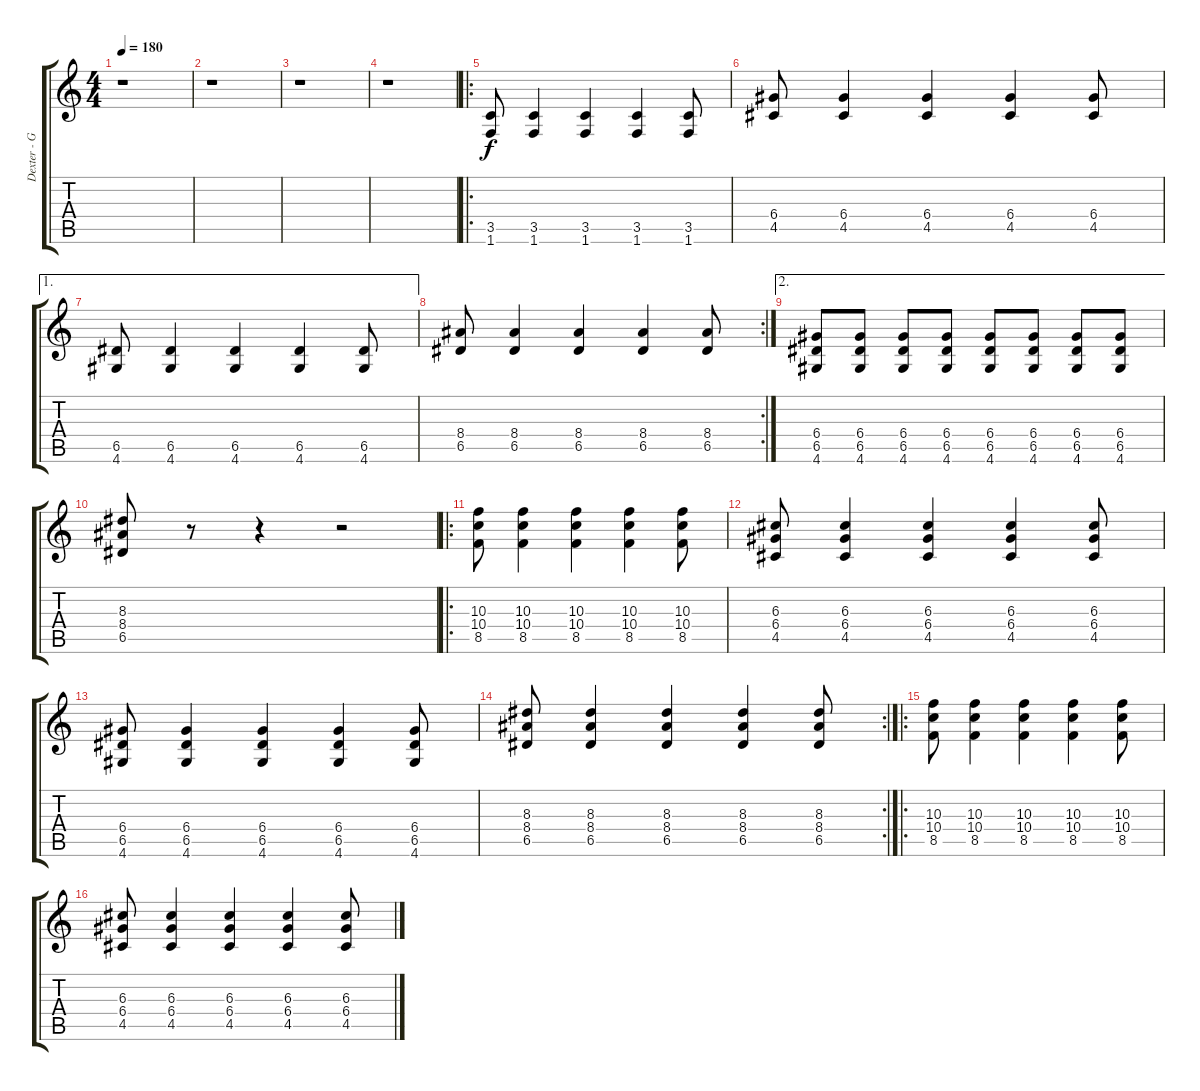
\track ("Dexter - Guitar" "Dexter - G") {instrument distortionguitar}
\staff {score tabs}
\tuning (E4 B3 G3 D3 A2 E2) {hide}
\ts (4 4)
\tempo 180
\clef g2
\ks c
r.1{dy f} |
r.1 |
r.1 |
r.1 |
\ro
(3.5 1.6).8 (3.5 1.6).4 (3.5 1.6).4 (3.5 1.6).4 (3.5 1.6).8 |
(6.4 4.5).8 (6.4 4.5).4 (6.4 4.5).4 (6.4 4.5).4 (6.4 4.5).8 |
\ae 1
(6.5 4.6).8 (6.5 4.6).4 (6.5 4.6).4 (6.5 4.6).4 (6.5 4.6).8 |
\rc 2
(8.4 6.5).8 (8.4 6.5).4 (8.4 6.5).4 (8.4 6.5).4 (8.4 6.5).8 |
\ae 2
(6.4 6.5 4.6).8 (6.4 6.5 4.6).8 (6.4 6.5 4.6).8 (6.4 6.5 4.6).8 (6.4 6.5 4.6).8 (6.4 6.5 4.6).8 (6.4 6.5 4.6).8 (6.4 6.5 4.6).8 |
(8.3 8.4 6.5).8 r.8 r.4 r.2 |
\ro
(10.3 10.4 8.5).8 (10.3 10.4 8.5).4 (10.3 10.4 8.5).4 (10.3 10.4 8.5).4 (10.3 10.4 8.5).8 |
(6.3 6.4 4.5).8 (6.3 6.4 4.5).4 (6.3 6.4 4.5).4 (6.3 6.4 4.5).4 (6.3 6.4 4.5).8 |
(6.4 6.5 4.6).8 (6.4 6.5 4.6).4 (6.4 6.5 4.6).4 (6.4 6.5 4.6).4 (6.4 6.5 4.6).8 |
\rc 2
(8.3 8.4 6.5).8 (8.3 8.4 6.5).4 (8.3 8.4 6.5).4 (8.3 8.4 6.5).4 (8.3 8.4 6.5).8 |
\ro
(10.3 10.4 8.5).8 (10.3 10.4 8.5).4 (10.3 10.4 8.5).4 (10.3 10.4 8.5).4 (10.3 10.4 8.5).8 |
(6.3 6.4 4.5).8 (6.3 6.4 4.5).4 (6.3 6.4 4.5).4 (6.3 6.4 4.5).4 (6.3 6.4 4.5).8
